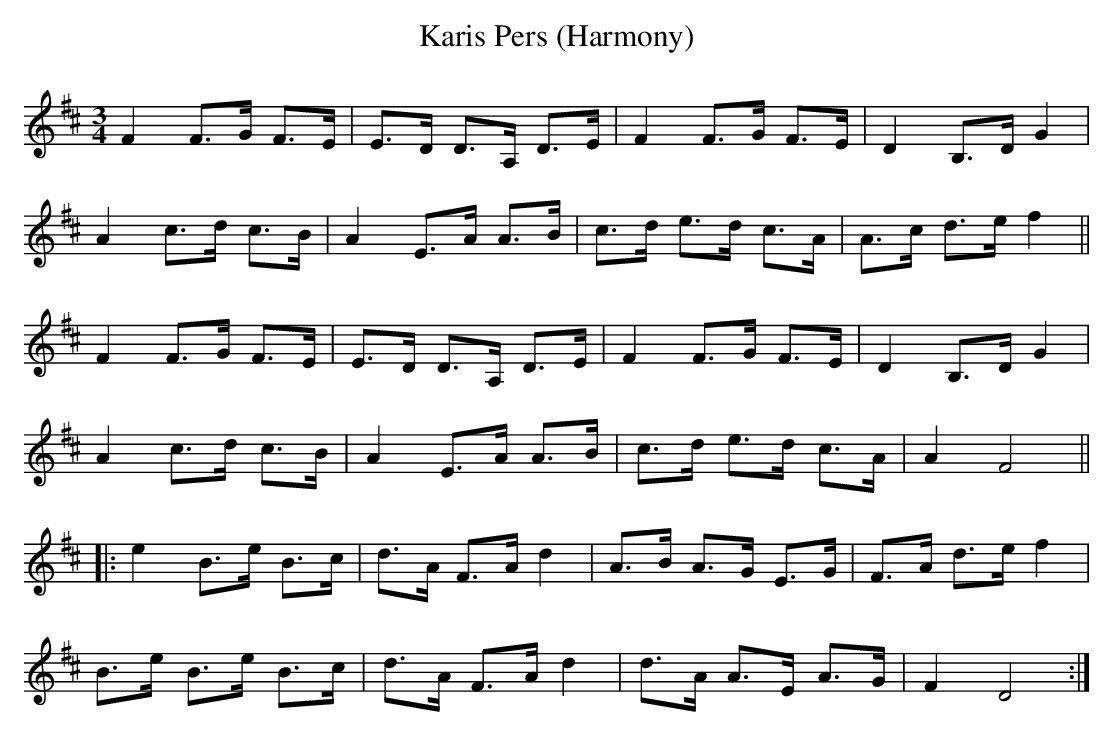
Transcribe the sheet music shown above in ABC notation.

X:1
T:Karis Pers (Harmony)
M:3/4
L:1/8
K:D
F2F>G F>E|E>D D>A, D>E|F2F>G F>E|D2B,>DG2|
A2c>d c>B|A2E>A A>B|c>d e>d c>A|A>c d>ef2||
F2F>G F>E|E>D D>A, D>E|F2F>G F>E|D2B,>DG2|
A2c>d c>B|A2E>A A>B|c>d e>d c>A|A2F4||
|:e2B>e B>c|d>A F>Ad2|A>B A>G E>G|F>A d>e f2|
B>e B>e B>c|d>A F>Ad2|d>A A>E A>G|F2D4:|
